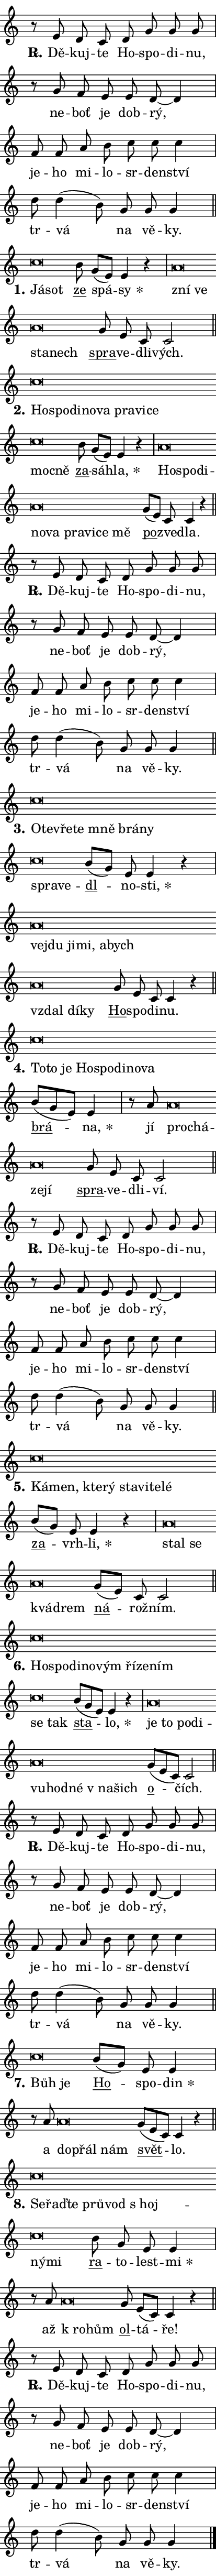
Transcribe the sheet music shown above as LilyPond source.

\version "2.24.0"
\header { tagline = "" }
\paper {
  indent = 0\cm
  top-margin = 0\cm
  right-margin = 0\cm
  bottom-margin = 0\cm
  left-margin = 0\cm
  paper-width = 7\cm
  page-breaking = #ly:one-page-breaking
  system-system-spacing.basic-distance = #11
  score-system-spacing.basic-distance = #11
  ragged-last = ##f
}


%% Author: Thomas Morley
%% https://lists.gnu.org/archive/html/lilypond-user/2020-05/msg00002.html
#(define (line-position grob)
"Returns position of @var[grob} in current system:
   @code{'start}, if at first time-step
   @code{'end}, if at last time-step
   @code{'middle} otherwise
"
  (let* ((col (ly:item-get-column grob))
         (ln (ly:grob-object col 'left-neighbor))
         (rn (ly:grob-object col 'right-neighbor))
         (col-to-check-left (if (ly:grob? ln) ln col))
         (col-to-check-right (if (ly:grob? rn) rn col))
         (break-dir-left
           (and
             (ly:grob-property col-to-check-left 'non-musical #f)
             (ly:item-break-dir col-to-check-left)))
         (break-dir-right
           (and
             (ly:grob-property col-to-check-right 'non-musical #f)
             (ly:item-break-dir col-to-check-right))))
        (cond ((eqv? 1 break-dir-left) 'start)
              ((eqv? -1 break-dir-right) 'end)
              (else 'middle))))

#(define (tranparent-at-line-position vctor)
  (lambda (grob)
  "Relying on @code{line-position} select the relevant enry from @var{vctor}.
Used to determine transparency,"
    (case (line-position grob)
      ((end) (not (vector-ref vctor 0)))
      ((middle) (not (vector-ref vctor 1)))
      ((start) (not (vector-ref vctor 2))))))

noteHeadBreakVisibility =
#(define-music-function (break-visibility)(vector?)
"Makes @code{NoteHead}s transparent relying on @var{break-visibility}"
#{
  \override NoteHead.transparent =
    #(tranparent-at-line-position break-visibility)
#})

#(define delete-ledgers-for-transparent-note-heads
  (lambda (grob)
    "Reads whether a @code{NoteHead} is transparent.
If so this @code{NoteHead} is removed from @code{'note-heads} from
@var{grob}, which is supposed to be @code{LedgerLineSpanner}.
As a result ledgers are not printed for this @code{NoteHead}"
    (let* ((nhds-array (ly:grob-object grob 'note-heads))
           (nhds-list
             (if (ly:grob-array? nhds-array)
                 (ly:grob-array->list nhds-array)
                 '()))
           ;; Relies on the transparent-property being done before
           ;; Staff.LedgerLineSpanner.after-line-breaking is executed.
           ;; This is fragile ...
           (to-keep
             (remove
               (lambda (nhd)
                 (ly:grob-property nhd 'transparent #f))
               nhds-list)))
      ;; TODO find a better method to iterate over grob-arrays, similiar
      ;; to filter/remove etc for lists
      ;; For now rebuilt from scratch
      (set! (ly:grob-object grob 'note-heads)  '())
      (for-each
        (lambda (nhd)
          (ly:pointer-group-interface::add-grob grob 'note-heads nhd))
        to-keep))))

hideNotes = {
  \noteHeadBreakVisibility #begin-of-line-visible
}
unHideNotes = {
  \noteHeadBreakVisibility #all-visible
}

% work-around for resetting accidentals
% https://lilypond.org/doc/v2.23/Documentation/notation/displaying-rhythms#unmetered-music
cadenzaMeasure = {
  \cadenzaOff
  \partial 1024 s1024
  \cadenzaOn
}

#(define-markup-command (accent layout props text) (markup?)
  "Underline accented syllable"
  (interpret-markup layout props
    #{\markup \override #'(offset . 4.3) \underline { #text }#}))

responsum = \markup \concat {
  "R" \hspace #-1.05 \path #0.1 #'((moveto 0 0.07) (lineto 0.9 0.8)) \hspace #0.05 "."
}

\layout {
    \context {
        \Staff
        \remove "Time_signature_engraver"
        \override LedgerLineSpanner.after-line-breaking = #delete-ledgers-for-transparent-note-heads
    }
    \context {
        \Voice {
            \override NoteHead.output-attributes = #'((class . "notehead"))
            \override Hairpin.height = #0.55
        }
    }
    \context {
        \Lyrics {
            \override StanzaNumber.output-attributes = #'((class . "stanzanumber"))
            \override LyricSpace.minimum-distance = #0.9
            \override LyricText.font-name = #"TeX Gyre Schola"
            \override LyricText.font-size = 1
            \override StanzaNumber.font-name = #"TeX Gyre Schola Bold"
            \override StanzaNumber.font-size = 1
        }
    }
}

% magnetic-lyrics.ily
%
%   written by
%     Jean Abou Samra <jean@abou-samra.fr>
%     Werner Lemberg <wl@gnu.org>
%
%   adapted by
%     Jiri Hon <jiri.hon@gmail.com>
%
% Version 2022-Apr-15

% https://www.mail-archive.com/lilypond-user@gnu.org/msg149350.html

#(define (Left_hyphen_pointer_engraver context)
   "Collect syllable-hyphen-syllable occurrences in lyrics and store
them in properties.  This engraver only looks to the left.  For
example, if the lyrics input is @code{foo -- bar}, it does the
following.

@itemize @bullet
@item
Set the @code{text} property of the @code{LyricHyphen} grob between
@q{foo} and @q{bar} to @code{foo}.

@item
Set the @code{left-hyphen} property of the @code{LyricText} grob with
text @q{foo} to the @code{LyricHyphen} grob between @q{foo} and
@q{bar}.
@end itemize

Use this auxiliary engraver in combination with the
@code{lyric-@/text::@/apply-@/magnetic-@/offset!} hook."
   (let ((hyphen #f)
         (text #f))
     (make-engraver
      (acknowledgers
       ((lyric-syllable-interface engraver grob source-engraver)
        (set! text grob)))
      (end-acknowledgers
       ((lyric-hyphen-interface engraver grob source-engraver)
        ;(when (not (grob::has-interface grob 'lyric-space-interface))
          (set! hyphen grob)));)
      ((stop-translation-timestep engraver)
       (when (and text hyphen)
         (ly:grob-set-object! text 'left-hyphen hyphen))
       (set! text #f)
       (set! hyphen #f)))))

#(define (lyric-text::apply-magnetic-offset! grob)
   "If the space between two syllables is less than the value in
property @code{LyricText@/.details@/.squash-threshold}, move the right
syllable to the left so that it gets concatenated with the left
syllable.

Use this function as a hook for
@code{LyricText@/.after-@/line-@/breaking} if the
@code{Left_@/hyphen_@/pointer_@/engraver} is active."
   (let ((hyphen (ly:grob-object grob 'left-hyphen #f)))
     (when hyphen
       (let ((left-text (ly:spanner-bound hyphen LEFT)))
         (when (grob::has-interface left-text 'lyric-syllable-interface)
           (let* ((common (ly:grob-common-refpoint grob left-text X))
                  (this-x-ext (ly:grob-extent grob common X))
                  (left-x-ext
                   (begin
                     ;; Trigger magnetism for left-text.
                     (ly:grob-property left-text 'after-line-breaking)
                     (ly:grob-extent left-text common X)))
                  ;; `delta` is the gap width between two syllables.
                  (delta (- (interval-start this-x-ext)
                            (interval-end left-x-ext)))
                  (details (ly:grob-property grob 'details))
                  (threshold (assoc-get 'squash-threshold details 0.2)))
             (when (< delta threshold)
               (let* (;; We have to manipulate the input text so that
                      ;; ligatures crossing syllable boundaries are not
                      ;; disabled.  For languages based on the Latin
                      ;; script this is essentially a beautification.
                      ;; However, for non-Western scripts it can be a
                      ;; necessity.
                      (lt (ly:grob-property left-text 'text))
                      (rt (ly:grob-property grob 'text))
                      (is-space (grob::has-interface hyphen 'lyric-space-interface))
                      (space (if is-space " " ""))
                      (space-markup (grob-interpret-markup grob " "))
                      (space-size (interval-length (ly:stencil-extent space-markup X)))
                      (extra-delta (if is-space space-size 0))
                      ;; Append new syllable.
                      (ltrt-space (if (and (string? lt) (string? rt))
                                (string-append lt space rt)
                                (make-concat-markup (list lt space rt))))
                      ;; Right-align `ltrt` to the right side.
                      (ltrt-space-markup (grob-interpret-markup
                               grob
                               (make-translate-markup
                                (cons (interval-length this-x-ext) 0)
                                (make-right-align-markup ltrt-space)))))
                 (begin
                   ;; Don't print `left-text`.
                   (ly:grob-set-property! left-text 'stencil #f)
                   ;; Set text and stencil (which holds all collected
                   ;; syllables so far) and shift it to the left.
                   (ly:grob-set-property! grob 'text ltrt-space)
                   (ly:grob-set-property! grob 'stencil ltrt-space-markup)
                   (ly:grob-translate-axis! grob (- (- delta extra-delta)) X))))))))))


#(define (lyric-hyphen::displace-bounds-first grob)
   ;; Make very sure this callback isn't triggered too early.
   (let ((left (ly:spanner-bound grob LEFT))
         (right (ly:spanner-bound grob RIGHT)))
     (ly:grob-property left 'after-line-breaking)
     (ly:grob-property right 'after-line-breaking)
     (ly:lyric-hyphen::print grob)))

squashThreshold = #0.4

\layout {
  \context {
    \Lyrics
    \consists #Left_hyphen_pointer_engraver
    \override LyricText.after-line-breaking =
      #lyric-text::apply-magnetic-offset!
    \override LyricHyphen.stencil = #lyric-hyphen::displace-bounds-first
    \override LyricText.details.squash-threshold = \squashThreshold
    \override LyricHyphen.minimum-distance = 0
    \override LyricHyphen.minimum-length = \squashThreshold
  }
}

squash = \override LyricText.details.squash-threshold = 9999
unSquash = \override LyricText.details.squash-threshold = \squashThreshold

left = \override LyricText.self-alignment-X = #LEFT
unLeft = \revert LyricText.self-alignment-X

starOffset = #(lambda (grob) 
                (let ((x_offset (ly:self-alignment-interface::aligned-on-x-parent grob)))
                  (if (= x_offset 0) 0 (+ x_offset 1.2))))

star = #(define-music-function (syllable)(string?)
"Append star separator at the end of a syllable"
#{
  \once \override LyricText.X-offset = #starOffset
  \lyricmode { \markup {
    #syllable
    \override #'((font-name . "TeX Gyre Schola Bold")) \hspace #0.2 \lower #0.65 \larger "*"
  } }
#})

starAccent = #(define-music-function (syllable)(string?)
"Append star separator at the end of a syllable and make accent"
#{
  \once \override LyricText.X-offset = #starOffset
  \lyricmode { \markup {
    \accent #syllable
    \override #'((font-name . "TeX Gyre Schola Bold")) \hspace #0.2 \lower #0.65 \larger "*"
  } }
#})

breath = #(define-music-function (syllable)(string?)
"Append breathing indicator at the end of a syllable"
#{
  \lyricmode { \markup { #syllable "+" } }
#})

optionalBreath = #(define-music-function (syllable)(string?)
"Append optional breathing indicator at the end of a syllable"
#{
  \lyricmode { \markup { #syllable "(+)" } }
#})


\score {
    <<
        \new Voice = "melody" { \cadenzaOn \key c \major \relative { r8 e' d c d g g g \cadenzaMeasure \bar "|" r g f e e d~ d4 \cadenzaMeasure \bar "|" f8 f a b c c c4 \cadenzaMeasure \bar "|" d8 d4( b8)] g g g4 \cadenzaMeasure \bar "||" \break } }
        \new Lyrics \lyricsto "melody" { \lyricmode { \set stanza = \responsum
Dě -- kuj -- te Ho -- spo -- di -- nu, ne -- boť je dob -- rý, je -- ho mi -- lo -- sr -- den -- ství tr -- vá na vě -- ky. } }
    >>
    \layout {}
}

\score {
    <<
        \new Voice = "melody" { \cadenzaOn \key c \major \relative { c''\breve*1/16 \hideNotes \breve*1/16 \bar "" \unHideNotes \bar "" b8 g[( e)] e4 r \cadenzaMeasure \bar "|" a\breve*1/16 \hideNotes \breve*1/16 \bar "" \breve*1/16 \breve*1/16 \bar "" \unHideNotes \bar "" g8 e c c2 \cadenzaMeasure \bar "||" \break } }
        \new Lyrics \lyricsto "melody" { \lyricmode { \set stanza = "1."
\left Já -- \squash sot \unLeft \unSquash \markup \accent ze spá -- \star sy \left zní \squash ve sta -- nech \unLeft \unSquash \markup \accent spra -- ve -- dli -- vých. } }
    >>
    \layout {}
}

\score {
    <<
        \new Voice = "melody" { \cadenzaOn \key c \major \relative { c''\breve*1/16 \hideNotes \breve*1/16 \bar "" \breve*1/16 \bar "" \breve*1/16 \bar "" \breve*1/16 \bar "" \breve*1/16 \bar "" \breve*1/16 \bar "" \breve*1/16 \bar "" \breve*1/16 \breve*1/16 \bar "" \unHideNotes \bar "" b8 g[( e)] e4 r \cadenzaMeasure \bar "|" a\breve*1/16 \hideNotes \breve*1/16 \bar "" \breve*1/16 \bar "" \breve*1/16 \bar "" \breve*1/16 \bar "" \breve*1/16 \bar "" \breve*1/16 \bar "" \breve*1/16 \breve*1/16 \bar "" \unHideNotes \bar "" g8[( e)] c c4 r \cadenzaMeasure \bar "||" \break } }
        \new Lyrics \lyricsto "melody" { \lyricmode { \set stanza = "2."
\left Ho -- \squash spo -- di -- no -- va pra -- vi -- ce moc -- ně \unLeft \unSquash \markup \accent za -- sáh -- \star la, \left Ho -- \squash spo -- di -- no -- va pra -- vi -- ce mě \unLeft \unSquash \markup \accent po -- zve -- dla. } }
    >>
    \layout {}
}

\score {
    <<
        \new Voice = "melody" { \cadenzaOn \key c \major \relative { r8 e' d c d g g g \cadenzaMeasure \bar "|" r g f e e d~ d4 \cadenzaMeasure \bar "|" f8 f a b c c c4 \cadenzaMeasure \bar "|" d8 d4( b8)] g g g4 \cadenzaMeasure \bar "||" \break } }
        \new Lyrics \lyricsto "melody" { \lyricmode { \set stanza = \responsum
Dě -- kuj -- te Ho -- spo -- di -- nu, ne -- boť je dob -- rý, je -- ho mi -- lo -- sr -- den -- ství tr -- vá na vě -- ky. } }
    >>
    \layout {}
}

\score {
    <<
        \new Voice = "melody" { \cadenzaOn \key c \major \relative { c''\breve*1/16 \hideNotes \breve*1/16 \bar "" \breve*1/16 \bar "" \breve*1/16 \bar "" \breve*1/16 \bar "" \breve*1/16 \bar "" \breve*1/16 \bar "" \breve*1/16 \breve*1/16 \bar "" \unHideNotes \bar "" b8[( g)] e e4 r \cadenzaMeasure \bar "|" a\breve*1/16 \hideNotes \breve*1/16 \bar "" \breve*1/16 \bar "" \breve*1/16 \bar "" \breve*1/16 \bar "" \breve*1/16 \bar "" \breve*1/16 \bar "" \breve*1/16 \breve*1/16 \bar "" \unHideNotes \bar "" g8 e c c4 r \cadenzaMeasure \bar "||" \break } }
        \new Lyrics \lyricsto "melody" { \lyricmode { \set stanza = "3."
\left O -- \squash te -- vře -- te mně brá -- ny spra -- ve -- \unLeft \unSquash \markup \accent dl -- no -- \star sti, \left ve -- \squash jdu ji -- mi, a -- bych vzdal dí -- ky \unLeft \unSquash \markup \accent Ho -- spo -- di -- nu. } }
    >>
    \layout {}
}

\score {
    <<
        \new Voice = "melody" { \cadenzaOn \key c \major \relative { c''\breve*1/16 \hideNotes \breve*1/16 \bar "" \breve*1/16 \bar "" \breve*1/16 \bar "" \breve*1/16 \bar "" \breve*1/16 \bar "" \breve*1/16 \breve*1/16 \bar "" \unHideNotes \bar "" b8[( g e)] e4 \cadenzaMeasure \bar "|" r8 a8 a\breve*1/16 \hideNotes \breve*1/16 \bar "" \breve*1/16 \breve*1/16 \bar "" \unHideNotes \bar "" g8 e c c2 \cadenzaMeasure \bar "||" \break } }
        \new Lyrics \lyricsto "melody" { \lyricmode { \set stanza = "4."
\left To -- \squash to je Ho -- spo -- di -- no -- va \unLeft \unSquash \markup \accent brá -- \star na, jí \left pro -- \squash chá -- ze -- jí \unLeft \unSquash \markup \accent spra -- ve -- dli -- ví. } }
    >>
    \layout {}
}

\score {
    <<
        \new Voice = "melody" { \cadenzaOn \key c \major \relative { r8 e' d c d g g g \cadenzaMeasure \bar "|" r g f e e d~ d4 \cadenzaMeasure \bar "|" f8 f a b c c c4 \cadenzaMeasure \bar "|" d8 d4( b8)] g g g4 \cadenzaMeasure \bar "||" \break } }
        \new Lyrics \lyricsto "melody" { \lyricmode { \set stanza = \responsum
Dě -- kuj -- te Ho -- spo -- di -- nu, ne -- boť je dob -- rý, je -- ho mi -- lo -- sr -- den -- ství tr -- vá na vě -- ky. } }
    >>
    \layout {}
}

\score {
    <<
        \new Voice = "melody" { \cadenzaOn \key c \major \relative { c''\breve*1/16 \hideNotes \breve*1/16 \bar "" \breve*1/16 \bar "" \breve*1/16 \bar "" \breve*1/16 \bar "" \breve*1/16 \bar "" \breve*1/16 \breve*1/16 \bar "" \unHideNotes \bar "" b8[( g)] e e4 r \cadenzaMeasure \bar "|" a\breve*1/16 \hideNotes \breve*1/16 \bar "" \breve*1/16 \breve*1/16 \bar "" \unHideNotes \bar "" g8[( e)] c c2 \cadenzaMeasure \bar "||" \break } }
        \new Lyrics \lyricsto "melody" { \lyricmode { \set stanza = "5."
\left Ká -- \squash men, kte -- rý sta -- vi -- te -- lé \unLeft \unSquash \markup \accent za -- vrh -- \star li, \left stal \squash se kvá -- drem \unLeft \unSquash \markup \accent ná -- rož -- ním. } }
    >>
    \layout {}
}

\score {
    <<
        \new Voice = "melody" { \cadenzaOn \key c \major \relative { c''\breve*1/16 \hideNotes \breve*1/16 \bar "" \breve*1/16 \bar "" \breve*1/16 \bar "" \breve*1/16 \bar "" \breve*1/16 \bar "" \breve*1/16 \bar "" \breve*1/16 \bar "" \breve*1/16 \breve*1/16 \bar "" \unHideNotes \bar "" b8[( g e)] e4 r \cadenzaMeasure \bar "|" a\breve*1/16 \hideNotes \breve*1/16 \bar "" \breve*1/16 \bar "" \breve*1/16 \bar "" \breve*1/16 \bar "" \breve*1/16 \bar "" \breve*1/16 \bar "" \breve*1/16 \breve*1/16 \bar "" \unHideNotes \bar "" g8[( e c)] c2 \cadenzaMeasure \bar "||" \break } }
        \new Lyrics \lyricsto "melody" { \lyricmode { \set stanza = "6."
\left Ho -- \squash spo -- di -- no -- vým ří -- ze -- ním se tak \unLeft \unSquash \markup \accent sta -- \star lo, \left je \squash to po -- di -- vu -- hod -- né "v na" -- šich \unLeft \unSquash \markup \accent o -- čích. } }
    >>
    \layout {}
}

\score {
    <<
        \new Voice = "melody" { \cadenzaOn \key c \major \relative { r8 e' d c d g g g \cadenzaMeasure \bar "|" r g f e e d~ d4 \cadenzaMeasure \bar "|" f8 f a b c c c4 \cadenzaMeasure \bar "|" d8 d4( b8)] g g g4 \cadenzaMeasure \bar "||" \break } }
        \new Lyrics \lyricsto "melody" { \lyricmode { \set stanza = \responsum
Dě -- kuj -- te Ho -- spo -- di -- nu, ne -- boť je dob -- rý, je -- ho mi -- lo -- sr -- den -- ství tr -- vá na vě -- ky. } }
    >>
    \layout {}
}

\score {
    <<
        \new Voice = "melody" { \cadenzaOn \key c \major \relative { c''\breve*1/16 \hideNotes \breve*1/16 \bar "" \unHideNotes \bar "" b8[( g)] e e4 \cadenzaMeasure \bar "|" r8 a8 a\breve*1/16 \hideNotes \breve*1/16 \breve*1/16 \bar "" \unHideNotes \bar "" g8[( e c)] c4 r \cadenzaMeasure \bar "||" \break } }
        \new Lyrics \lyricsto "melody" { \lyricmode { \set stanza = "7."
\left Bůh \squash je \unLeft \unSquash \markup \accent Ho -- spo -- \star din a \left do -- \squash přál nám \unLeft \unSquash \markup \accent svět -- lo. } }
    >>
    \layout {}
}

\score {
    <<
        \new Voice = "melody" { \cadenzaOn \key c \major \relative { c''\breve*1/16 \hideNotes \breve*1/16 \bar "" \breve*1/16 \bar "" \breve*1/16 \bar "" \breve*1/16 \bar "" \breve*1/16 \bar "" \breve*1/16 \breve*1/16 \bar "" \unHideNotes \bar "" b8 g e e4 \cadenzaMeasure \bar "|" r8 a8 a\breve*1/16 \hideNotes \breve*1/16 \bar "" \unHideNotes \bar "" g8 e[( c)] c4 r \cadenzaMeasure \bar "||" \break } }
        \new Lyrics \lyricsto "melody" { \lyricmode { \set stanza = "8."
\left Se -- \squash řa -- ďte prů -- vod "s hoj" -- ný -- mi \unLeft \unSquash \markup \accent ra -- to -- lest -- \star mi až \left "k ro" -- \squash hům \unLeft \unSquash \markup \accent ol -- tá -- ře! } }
    >>
    \layout {}
}

\score {
    <<
        \new Voice = "melody" { \cadenzaOn \key c \major \relative { r8 e' d c d g g g \cadenzaMeasure \bar "|" r g f e e d~ d4 \cadenzaMeasure \bar "|" f8 f a b c c c4 \cadenzaMeasure \bar "|" d8 d4( b8)] g g g4 \cadenzaMeasure \bar "||" \break } \bar "|." }
        \new Lyrics \lyricsto "melody" { \lyricmode { \set stanza = \responsum
Dě -- kuj -- te Ho -- spo -- di -- nu, ne -- boť je dob -- rý, je -- ho mi -- lo -- sr -- den -- ství tr -- vá na vě -- ky. } }
    >>
    \layout {}
}
